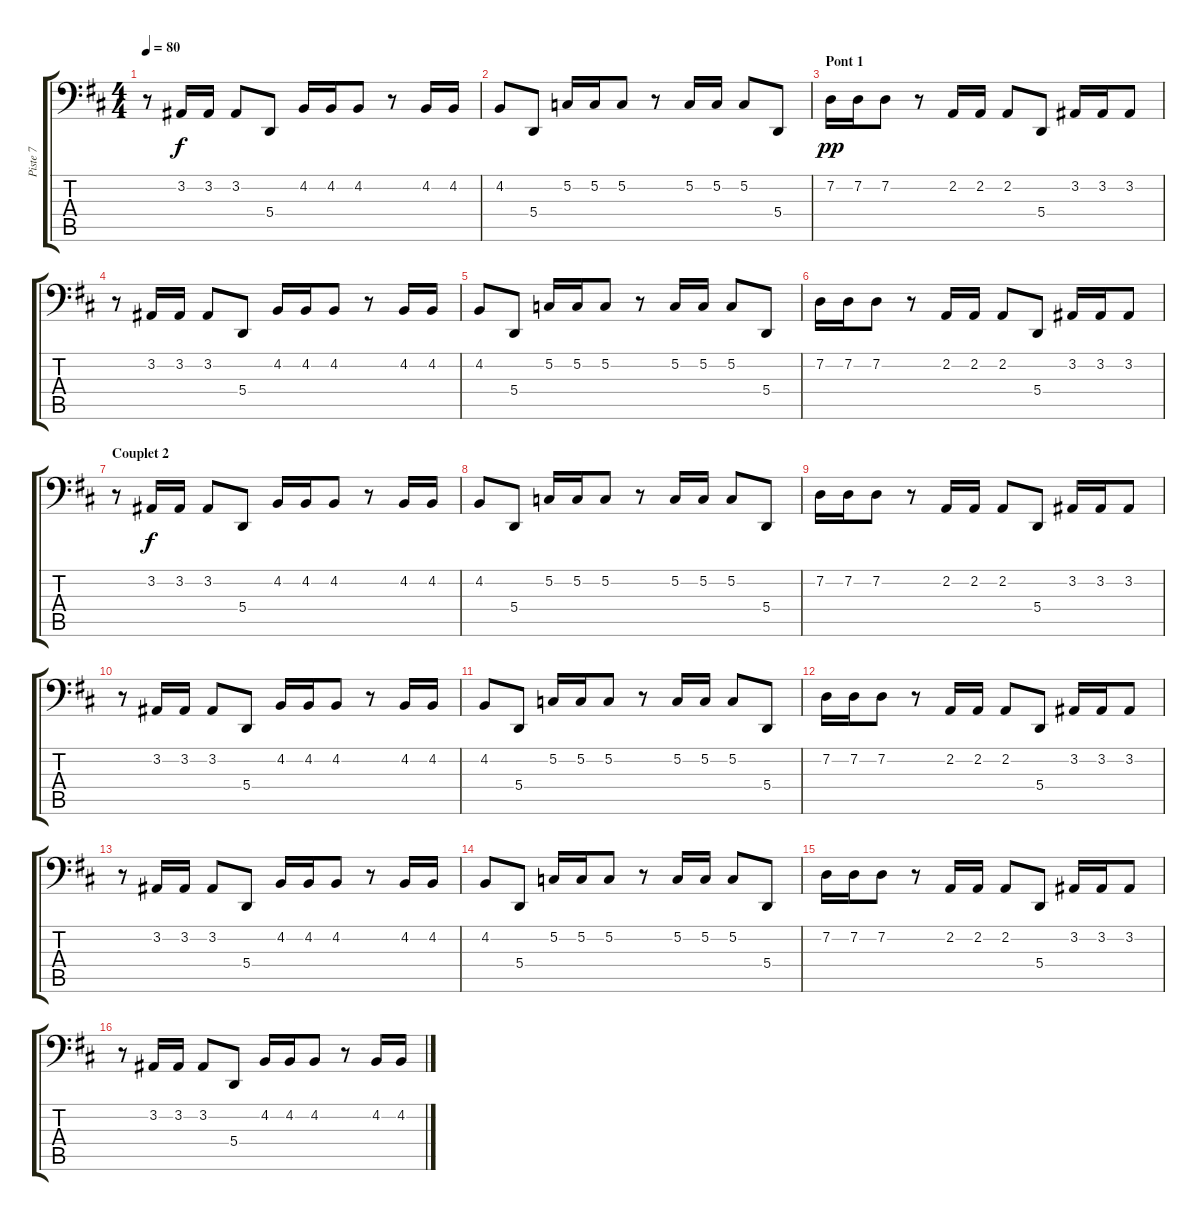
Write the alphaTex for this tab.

\track ("Piste 7" "Piste 7") {instrument stringensemble1}
\staff {score tabs}
\tuning (C3 G2 D2 A1 E1 B0) {hide}
\ts (4 4)
\tempo 80
\clef f4
\ks d
r.8{dy f} 3.2.16 3.2.16 3.2.8 5.4.8 4.2.16 4.2.16 4.2.8 r.8 4.2.16 4.2.16 |
4.2.8 5.4.8 5.2.16 5.2.16 5.2.8 r.8 5.2.16 5.2.16 5.2.8 5.4.8 |
\section ("" "Pont 1")
7.2.16{dy pp} 7.2.16 7.2.8 r.8 2.2.16 2.2.16 2.2.8 5.4.8 3.2.16 3.2.16 3.2.8 |
r.8 3.2.16 3.2.16 3.2.8 5.4.8 4.2.16 4.2.16 4.2.8 r.8 4.2.16 4.2.16 |
4.2.8 5.4.8 5.2.16 5.2.16 5.2.8 r.8 5.2.16 5.2.16 5.2.8 5.4.8 |
7.2.16 7.2.16 7.2.8 r.8 2.2.16 2.2.16 2.2.8 5.4.8 3.2.16 3.2.16 3.2.8 |
\section ("" "Couplet 2")
r.8 3.2.16{dy f} 3.2.16 3.2.8 5.4.8 4.2.16 4.2.16 4.2.8 r.8 4.2.16 4.2.16 |
4.2.8 5.4.8 5.2.16 5.2.16 5.2.8 r.8 5.2.16 5.2.16 5.2.8 5.4.8 |
7.2.16 7.2.16 7.2.8 r.8 2.2.16 2.2.16 2.2.8 5.4.8 3.2.16 3.2.16 3.2.8 |
r.8 3.2.16 3.2.16 3.2.8 5.4.8 4.2.16 4.2.16 4.2.8 r.8 4.2.16 4.2.16 |
4.2.8 5.4.8 5.2.16 5.2.16 5.2.8 r.8 5.2.16 5.2.16 5.2.8 5.4.8 |
7.2.16 7.2.16 7.2.8 r.8 2.2.16 2.2.16 2.2.8 5.4.8 3.2.16 3.2.16 3.2.8 |
r.8 3.2.16 3.2.16 3.2.8 5.4.8 4.2.16 4.2.16 4.2.8 r.8 4.2.16 4.2.16 |
4.2.8 5.4.8 5.2.16 5.2.16 5.2.8 r.8 5.2.16 5.2.16 5.2.8 5.4.8 |
7.2.16 7.2.16 7.2.8 r.8 2.2.16 2.2.16 2.2.8 5.4.8 3.2.16 3.2.16 3.2.8 |
r.8 3.2.16 3.2.16 3.2.8 5.4.8 4.2.16 4.2.16 4.2.8 r.8 4.2.16 4.2.16
